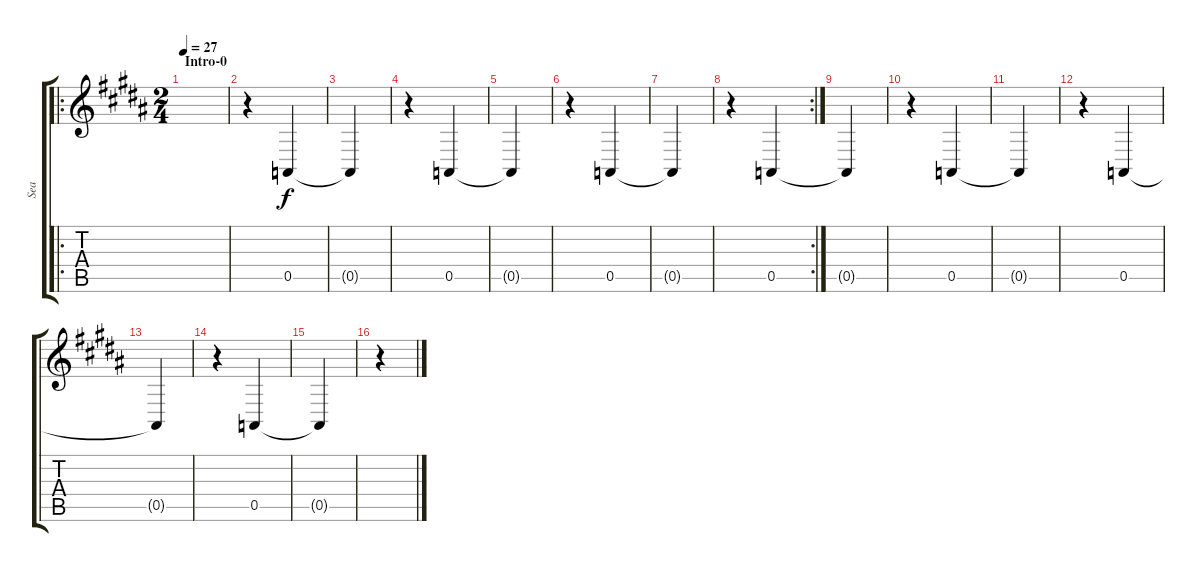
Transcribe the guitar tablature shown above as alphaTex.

\track ("Sea" "Sea") {instrument seashore}
\staff {score tabs}
\tuning (E4 B3 G3 D3 A2 E2) {hide}
\ro
\ts (2 4)
\section ("" "Intro-0")
\tempo 27
\clef g2
\ks g#minor
|
r.4 0.5.4 |
0.5{t}.4 |
r.4 0.5.4 |
0.5{t}.4 |
r.4 0.5.4 |
0.5{t}.4 |
\rc 2
r.4 0.5.4 |
\section ("" "")
0.5{t}.4 |
r.4 0.5.4 |
0.5{t}.4 |
r.4 0.5.4 |
0.5{t}.4 |
r.4 0.5.4 |
0.5{t}.4 |
r.4
